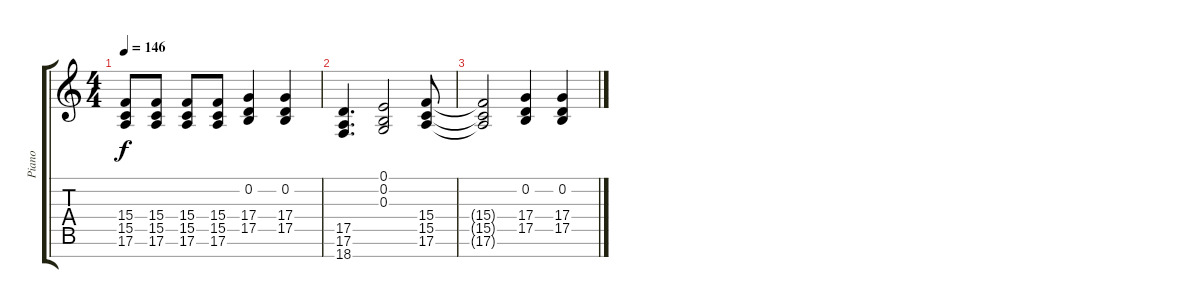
\track ("Piano" "Piano") {instrument brightacousticpiano}
\staff {score tabs}
\tuning (E4 B3 G3 D3 A2 E2 B1) {hide}
\ts (4 4)
\tempo 146
\clef g2
\ks c
(15.4{t} 15.5{t} 17.6{t}).8{dy f} (15.4 15.5 17.6).8 (15.4 15.5 17.6).8 (15.4 15.5 17.6).8 (0.2 17.4 17.5).4 (0.2 17.4 17.5).4 |
(17.5 17.6 18.7).4{d} (0.1 0.2 0.3).2 (15.4 15.5 17.6).8 |
(15.4{t} 15.5{t} 17.6{t}).2 (0.2 17.4 17.5).4 (0.2 17.4 17.5).4
